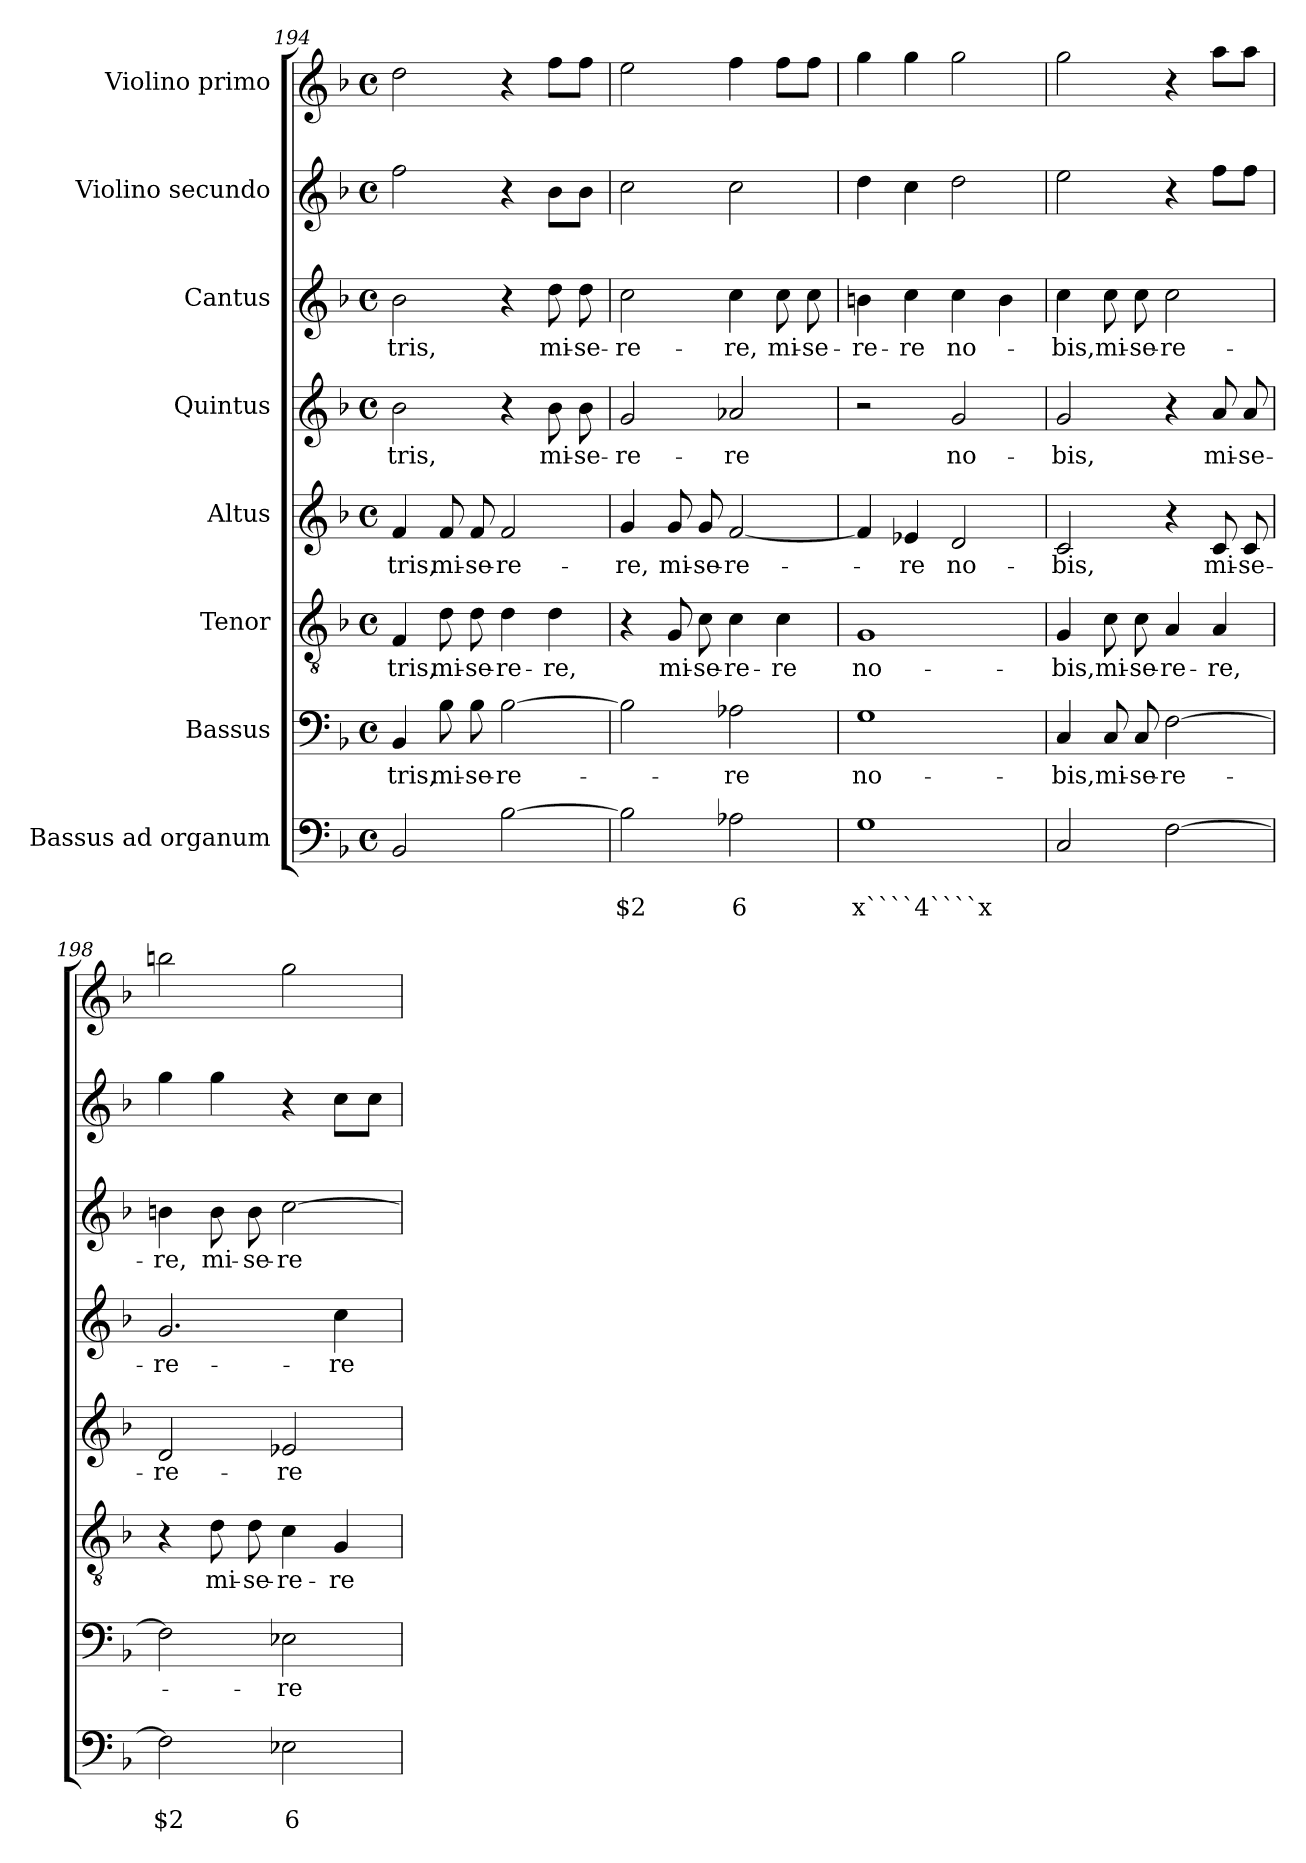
**kern	**text	**text	**kern	**text	**kern	**text	**kern	**text	**kern	**text	**kern	**text	**kern	**kern
*part8	*part8	*part8	*part7	*part7	*part6	*part6	*part5	*part5	*part4	*part4	*part3	*part3	*part2	*part1
*staff8	*staff8	*staff8	*staff7	*staff7	*staff6	*staff6	*staff5	*staff5	*staff4	*staff4	*staff3	*staff3	*staff2	*staff1
*I"Bassus ad  organum	*	*	*I"Bassus	*	*I"Tenor	*	*I"Altus	*	*I"Quintus	*	*I"Cantus	*	*I"Violino secundo	*I"Violino primo
*clefF4	*	*	*clefF4	*	*clefGv2	*	*clefG2	*	*clefG2	*	*clefG2	*	*clefG2	*clefG2
*k[b-]	*	*	*k[b-]	*	*k[b-]	*	*k[b-]	*	*k[b-]	*	*k[b-]	*	*k[b-]	*k[b-]
*F:	*	*	*F:	*	*F:	*	*F:	*	*F:	*	*F:	*	*F:	*F:
*M4/4	*	*	*M4/4	*	*M4/4	*	*M4/4	*	*M4/4	*	*M4/4	*	*M4/4	*M4/4
*met(c)	*	*	*met(c)	*	*met(c)	*	*met(c)	*	*met(c)	*	*met(c)	*	*met(c)	*met(c)
=194	=194	=194	=194	=194	=194	=194	=194	=194	=194	=194	=194	=194	=194	=194
!	!	!	!	!LO:LY:b	!	!LO:LY:b	!	!LO:LY:b	!	!LO:LY:b	!	!LO:LY:b	!	!
2BB-/	.	.	4BB-/	-tris,	4F/	-tris,	4f/	-tris,	2b-\	-tris,	2b-\	-tris,	2ff\	2dd\
!	!	!	!	!LO:LY:b	!	!LO:LY:b	!	!LO:LY:b	!	!	!	!	!	!
.	.	.	8B-\	mi-	8d\	mi-	8f/	mi-	.	.	.	.	.	.
!	!	!	!	!LO:LY:b	!	!LO:LY:b	!	!LO:LY:b	!	!	!	!	!	!
.	.	.	8B-\	-se-	8d\	-se-	8f/	-se-	.	.	.	.	.	.
!	!	!	!	!LO:LY:b	!	!LO:LY:b	!	!LO:LY:b	!	!	!	!	!	!
[2B-\	.	.	[2B-\	-re-	4d\	-re-	2f/	-re-	4r	.	4r	.	4r	4r
!	!	!	!	!	!	!LO:LY:b	!	!	!	!LO:LY:b	!	!LO:LY:b	!	!
.	.	.	.	.	4d\	-re,	.	.	8b-\	mi-	8dd\	mi-	8b-\L	8ff\L
!	!	!	!	!	!	!	!	!	!	!LO:LY:b	!	!LO:LY:b	!	!
.	.	.	.	.	.	.	.	.	8b-\	-se-	8dd\	-se-	8b-\J	8ff\J
!!LO:LB:g=z
=195	=195	=195	=195	=195	=195	=195	=195	=195	=195	=195	=195	=195	=195	=195
!	!	!LO:LY:b	!	!	!	!	!	!LO:LY:b	!	!LO:LY:b	!	!LO:LY:b	!	!
2B-\]	.	$2	2B-\]	.	4r	.	4g/	-re,	2g/	-re-	2cc\	-re-	2cc\	2ee\
!	!	!	!	!	!	!LO:LY:b	!	!LO:LY:b	!	!	!	!	!	!
.	.	.	.	.	8G/	mi-	8g/	mi-	.	.	.	.	.	.
!	!	!	!	!	!	!LO:LY:b	!	!LO:LY:b	!	!	!	!	!	!
.	.	.	.	.	8c\	-se-	8g/	-se-	.	.	.	.	.	.
!	!	!LO:LY:b	!	!LO:LY:b	!	!LO:LY:b	!	!LO:LY:b	!	!LO:LY:b	!	!LO:LY:b	!	!
2A-X\	.	6	2A-X\	-re	4c\	-re-	[2f/	-re-	2a-X/	-re	4cc\	-re,	2cc\	4ff\
!	!	!	!	!	!	!LO:LY:b	!	!	!	!	!	!LO:LY:b	!	!
.	.	.	.	.	4c\	-re	.	.	.	.	8cc\	mi-	.	8ff\L
!	!	!	!	!	!	!	!	!	!	!	!	!LO:LY:b	!	!
.	.	.	.	.	.	.	.	.	.	.	8cc\	-se-	.	8ff\J
=196	=196	=196	=196	=196	=196	=196	=196	=196	=196	=196	=196	=196	=196	=196
!	!	!LO:LY:b	!	!LO:LY:b	!	!LO:LY:b	!	!	!	!	!	!LO:LY:b	!	!
1G	.	x````4````x	1G	no-	1G	no-	4f/]	.	2r	.	4bn\	-re-	4dd\	4gg\
!	!	!	!	!	!	!	!	!LO:LY:b	!	!	!	!LO:LY:b	!	!
.	.	.	.	.	.	.	4e-X/	-re	.	.	4cc\	-re	4cc\	4gg\
!	!	!	!	!	!	!	!	!LO:LY:b	!	!LO:LY:b	!	!LO:LY:b	!	!
.	.	.	.	.	.	.	2d/	no-	2g/	no-	4cc\	no-	2dd\	2gg\
.	.	.	.	.	.	.	.	.	.	.	4b\	.	.	.
=197	=197	=197	=197	=197	=197	=197	=197	=197	=197	=197	=197	=197	=197	=197
!	!	!	!	!LO:LY:b	!	!LO:LY:b	!	!LO:LY:b	!	!LO:LY:b	!	!LO:LY:b	!	!
2C/	.	.	4C/	-bis,	4G/	-bis,	2c/	-bis,	2g/	-bis,	4cc\	-bis,	2ee\	2gg\
!	!	!	!	!LO:LY:b	!	!LO:LY:b	!	!	!	!	!	!LO:LY:b	!	!
.	.	.	8C/	mi-	8c\	mi-	.	.	.	.	8cc\	mi-	.	.
!	!	!	!	!LO:LY:b	!	!LO:LY:b	!	!	!	!	!	!LO:LY:b	!	!
.	.	.	8C/	-se-	8c\	-se-	.	.	.	.	8cc\	-se-	.	.
!	!	!	!	!LO:LY:b	!	!LO:LY:b	!	!	!	!	!	!LO:LY:b	!	!
[2F\	.	.	[2F\	-re-	4A/	-re-	4r	.	4r	.	2cc\	-re-	4r	4r
!	!	!	!	!	!	!LO:LY:b	!	!LO:LY:b	!	!LO:LY:b	!	!	!	!
.	.	.	.	.	4A/	-re,	8c/	mi-	8a/	mi-	.	.	8ff\L	8aa\L
!	!	!	!	!	!	!	!	!LO:LY:b	!	!LO:LY:b	!	!	!	!
.	.	.	.	.	.	.	8c/	-se-	8a/	-se-	.	.	8ff\J	8aa\J
=198	=198	=198	=198	=198	=198	=198	=198	=198	=198	=198	=198	=198	=198	=198
!	!	!LO:LY:b	!	!	!	!	!	!LO:LY:b	!	!LO:LY:b	!	!LO:LY:b	!	!
2F\]	.	$2	2F\]	.	4r	.	2d/	-re-	2.g/	-re-	4bn\	-re,	4gg\	2bbn\
!	!	!	!	!	!	!LO:LY:b	!	!	!	!	!	!LO:LY:b	!	!
.	.	.	.	.	8d\	mi-	.	.	.	.	8b\	mi-	4gg\	.
!	!	!	!	!	!	!LO:LY:b	!	!	!	!	!	!LO:LY:b	!	!
.	.	.	.	.	8d\	-se-	.	.	.	.	8b\	-se-	.	.
!	!	!LO:LY:b	!	!LO:LY:b	!	!LO:LY:b	!	!LO:LY:b	!	!	!	!LO:LY:b	!	!
2E-X\	.	6	2E-X\	-re	4c\	-re-	2e-X/	-re	.	.	[2cc\	-re-	4r	2gg\
!	!	!	!	!	!	!LO:LY:b	!	!	!	!LO:LY:b	!	!	!	!
.	.	.	.	.	4G/	-re	.	.	4cc\	-re	.	.	8cc\L	.
.	.	.	.	.	.	.	.	.	.	.	.	.	8cc\J	.
=	=	=	=	=	=	=	=	=	=	=	=	=	=	=
*-	*-	*-	*-	*-	*-	*-	*-	*-	*-	*-	*-	*-	*-	*-
